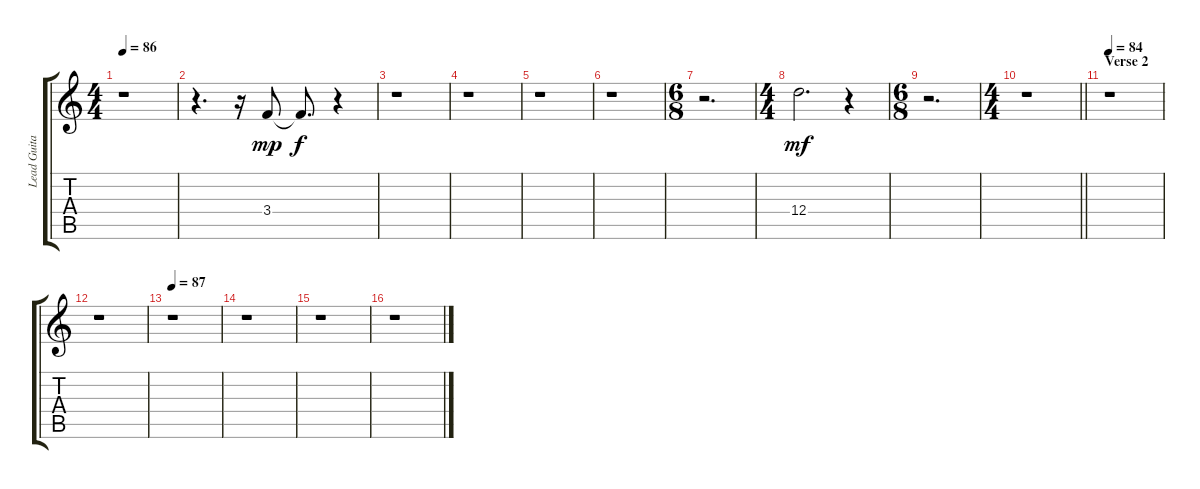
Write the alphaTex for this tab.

\track ("Lead Guitar" "Lead Guita") {instrument distortionguitar}
\staff {score tabs}
\tuning (E4 B3 G3 D3 A2 E2) {hide}
\ts (4 4)
\tempo 86
\clef g2
\ks c
r.1{dy mp} |
r.4{d} r.16 3.4.8 3.4{t}.8{d dy f volume 5} r.4 |
r.1{volume 10} |
r.1 |
r.1 |
r.1 |
\ts (6 8)
r.2{d} |
\ts (4 4)
12.4.2{d dy mf volume 3} r.4 |
\ts (6 8)
r.2{d volume 10} |
\ts (4 4)
\barLineRight lightlight
r.1 |
\section ("" "Verse 2")
\tempo 84
r.1 |
r.1 |
\tempo 87
r.1 |
r.1 |
r.1 |
r.1
